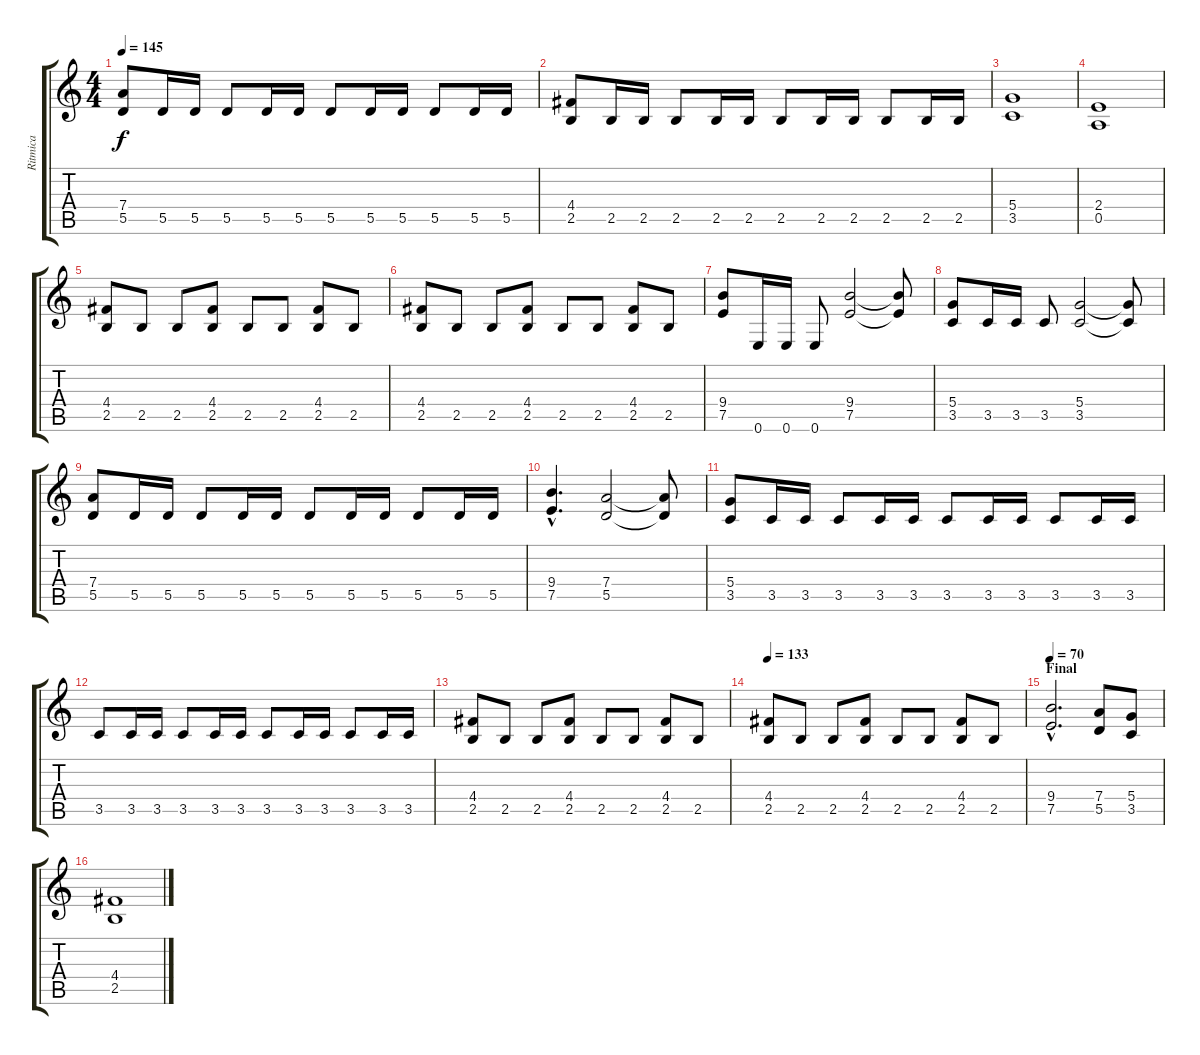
\track ("Ritmica" "Ritmica") {instrument distortionguitar}
\staff {score tabs}
\tuning (E4 B3 G3 D3 A2 E2) {hide}
\ts (4 4)
\tempo 145
\clef g2
\ks c
(7.4 5.5).8{dy f} 5.5.16 5.5.16 5.5.8 5.5.16 5.5.16 5.5.8 5.5.16 5.5.16 5.5.8 5.5.16 5.5.16 |
(4.4 2.5).8 2.5.16 2.5.16 2.5.8 2.5.16 2.5.16 2.5.8 2.5.16 2.5.16 2.5.8 2.5.16 2.5.16 |
(5.4 3.5).1 |
(2.4 0.5).1 |
(4.4 2.5).8 2.5.8 2.5.8 (4.4 2.5).8 2.5.8 2.5.8 (4.4 2.5).8 2.5.8 |
(4.4 2.5).8 2.5.8 2.5.8 (4.4 2.5).8 2.5.8 2.5.8 (4.4 2.5).8 2.5.8 |
(9.4 7.5).8 0.6.16 0.6.16 0.6.8 (9.4 7.5).2 (9.4{t} 7.5{t}).8 |
(5.4 3.5).8 3.5.16 3.5.16 3.5.8 (5.4 3.5).2 (5.4{t} 3.5{t}).8 |
(7.4 5.5).8 5.5.16 5.5.16 5.5.8 5.5.16 5.5.16 5.5.8 5.5.16 5.5.16 5.5.8 5.5.16 5.5.16 |
(9.4{hac} 7.5{hac}).4{d} (7.4 5.5).2 (7.4{t} 5.5{t}).8 |
(5.4 3.5).8 3.5.16 3.5.16 3.5.8 3.5.16 3.5.16 3.5.8 3.5.16 3.5.16 3.5.8 3.5.16 3.5.16 |
3.5.8 3.5.16 3.5.16 3.5.8 3.5.16 3.5.16 3.5.8 3.5.16 3.5.16 3.5.8 3.5.16 3.5.16 |
(4.4 2.5).8 2.5.8 2.5.8 (4.4 2.5).8 2.5.8 2.5.8 (4.4 2.5).8 2.5.8 |
\tempo 133
(4.4 2.5).8 2.5.8 2.5.8 (4.4 2.5).8 2.5.8 2.5.8 (4.4 2.5).8 2.5.8 |
\section ("" "Final")
\tempo 70
(9.4{hac} 7.5{hac}).2{d} (7.4 5.5).8 (5.4 3.5).8 |
(4.4 2.5).1
